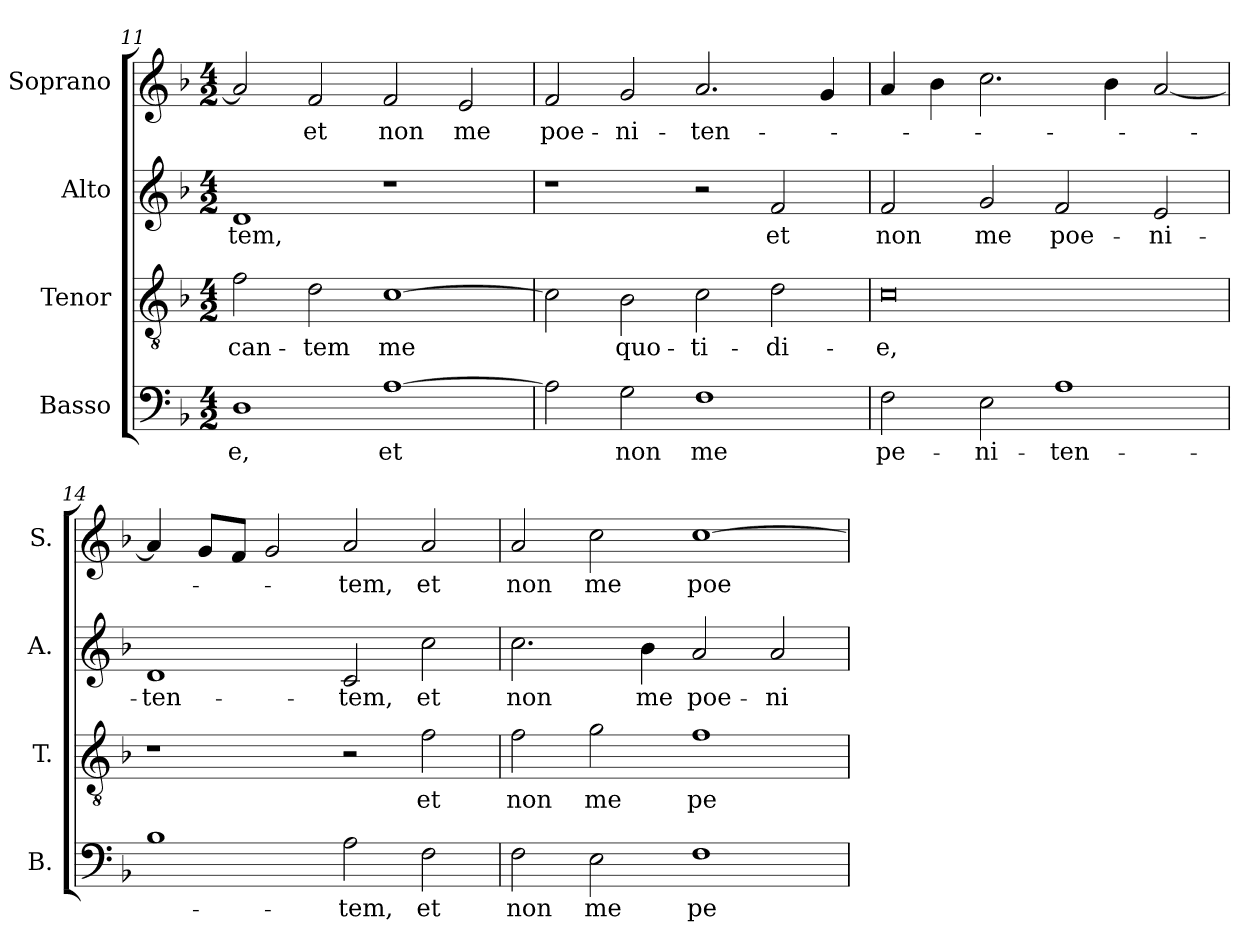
**kern	**text	**kern	**text	**kern	**text	**kern	**text
*part4	*part4	*part3	*part3	*part2	*part2	*part1	*part1
*staff4	*staff4	*staff3	*staff3	*staff2	*staff2	*staff1	*staff1
*I"Basso	*	*I"Tenor	*	*I"Alto	*	*I"Soprano	*
*I'B.	*	*I'T.	*	*I'A.	*	*I'S.	*
*clefF4	*	*clefGv2	*	*clefG2	*	*clefG2	*
*	*	*ITrd7c12	*	*	*	*	*
*k[b-]	*	*k[b-]	*	*k[b-]	*	*k[b-]	*
*F:	*	*F:	*	*F:	*	*F:	*
*M4/2	*	*M4/2	*	*M4/2	*	*M4/2	*
=11	=11	=11	=11	=11	=11	=11	=11
!	!LO:LY:b:color=#000000	!	!	!	!	!	!
!	!	!	!LO:LY:b:color=#000000	!	!	!	!
!	!	!	!	!	!LO:LY:b:color=#000000	!	!
1Di	-e,	2Fi\	-can-	1di	-tem,	2ai/]	.
!	!	!	!LO:LY:b:color=#000000	!	!	!	!
!	!	!	!	!	!	!	!LO:LY:b:color=#000000
.	.	2Di\	-tem	.	.	2fi/	et
!	!LO:LY:b:color=#000000	!	!	!	!	!	!
!	!	!	!LO:LY:b:color=#000000	!	!	!	!
!	!	!	!	!	!	!	!LO:LY:b:color=#000000
[1Ai	et	[1Ci	me	1r	.	2fi/	non
!	!	!	!	!	!	!	!LO:LY:b:color=#000000
.	.	.	.	.	.	2ei/	me
=12	=12	=12	=12	=12	=12	=12	=12
!	!	!	!	!	!	!	!LO:LY:b:color=#000000
2Ai\]	.	2Ci\]	.	1r	.	2fi/	poe-
!	!LO:LY:b:color=#000000	!	!	!	!	!	!
!	!	!	!LO:LY:b:color=#000000	!	!	!	!
!	!	!	!	!	!	!	!LO:LY:b:color=#000000
2Gi\	non	2BB-i\	quo-	.	.	2gi/	-ni-
!	!LO:LY:b:color=#000000	!	!	!	!	!	!
!	!	!	!LO:LY:b:color=#000000	!	!	!	!
!	!	!	!	!	!	!	!LO:LY:b:color=#000000
1Fi	me	2Ci\	-ti-	2r	.	2.ai/	-ten-
!	!	!	!LO:LY:b:color=#000000	!	!	!	!
!	!	!	!	!	!LO:LY:b:color=#000000	!	!
.	.	2Di\	-di-	2fi/	et	.	.
.	.	.	.	.	.	4gi/	.
!!LO:LB:g=z
=13	=13	=13	=13	=13	=13	=13	=13
!	!LO:LY:b:color=#000000	!	!	!	!	!	!
!	!	!	!LO:LY:b:color=#000000	!	!	!	!
!	!	!	!	!	!LO:LY:b:color=#000000	!	!
2Fi\	pe-	0Ci	-e,	2fi/	non	4ai/	.
.	.	.	.	.	.	4b-i\	.
!	!LO:LY:b:color=#000000	!	!	!	!	!	!
!	!	!	!	!	!LO:LY:b:color=#000000	!	!
2Ei\	-ni-	.	.	2gi/	me	2.cci\	.
!	!LO:LY:b:color=#000000	!	!	!	!	!	!
!	!	!	!	!	!LO:LY:b:color=#000000	!	!
1Ai	-ten-	.	.	2fi/	poe-	.	.
.	.	.	.	.	.	4b-i\	.
!	!	!	!	!	!LO:LY:b:color=#000000	!	!
.	.	.	.	2ei/	-ni-	[2ai/	.
=14	=14	=14	=14	=14	=14	=14	=14
!	!	!	!	!	!LO:LY:b:color=#000000	!	!
1B-i	.	1r	.	1di	-ten-	4ai/]	.
.	.	.	.	.	.	8gi/L	.
.	.	.	.	.	.	8fi/J	.
.	.	.	.	.	.	2gi/	.
!	!LO:LY:b:color=#000000	!	!	!	!	!	!
!	!	!	!	!	!LO:LY:b:color=#000000	!	!
!	!	!	!	!	!	!	!LO:LY:b:color=#000000
2Ai\	-tem,	2r	.	2ci/	-tem,	2ai/	-tem,
!	!LO:LY:b:color=#000000	!	!	!	!	!	!
!	!	!	!LO:LY:b:color=#000000	!	!	!	!
!	!	!	!	!	!LO:LY:b:color=#000000	!	!
!	!	!	!	!	!	!	!LO:LY:b:color=#000000
2Fi\	et	2Fi\	et	2cci\	et	2ai/	et
=15	=15	=15	=15	=15	=15	=15	=15
!	!LO:LY:b:color=#000000	!	!	!	!	!	!
!	!	!	!LO:LY:b:color=#000000	!	!	!	!
!	!	!	!	!	!LO:LY:b:color=#000000	!	!
!	!	!	!	!	!	!	!LO:LY:b:color=#000000
2Fi\	non	2Fi\	non	2.cci\	non	2ai/	non
!	!LO:LY:b:color=#000000	!	!	!	!	!	!
!	!	!	!LO:LY:b:color=#000000	!	!	!	!
!	!	!	!	!	!	!	!LO:LY:b:color=#000000
2Ei\	me	2Gi\	me	.	.	2cci\	me
!	!	!	!	!	!LO:LY:b:color=#000000	!	!
.	.	.	.	4b-i\	me	.	.
!	!LO:LY:b:color=#000000	!	!	!	!	!	!
!	!	!	!LO:LY:b:color=#000000	!	!	!	!
!	!	!	!	!	!LO:LY:b:color=#000000	!	!
!	!	!	!	!	!	!	!LO:LY:b:color=#000000
1Fi	pe-	1Fi	pe-	2ai/	poe-	[1cci	poe-
!	!	!	!	!	!LO:LY:b:color=#000000	!	!
.	.	.	.	2ai/	-ni-	.	.
=	=	=	=	=	=	=	=
*-	*-	*-	*-	*-	*-	*-	*-
